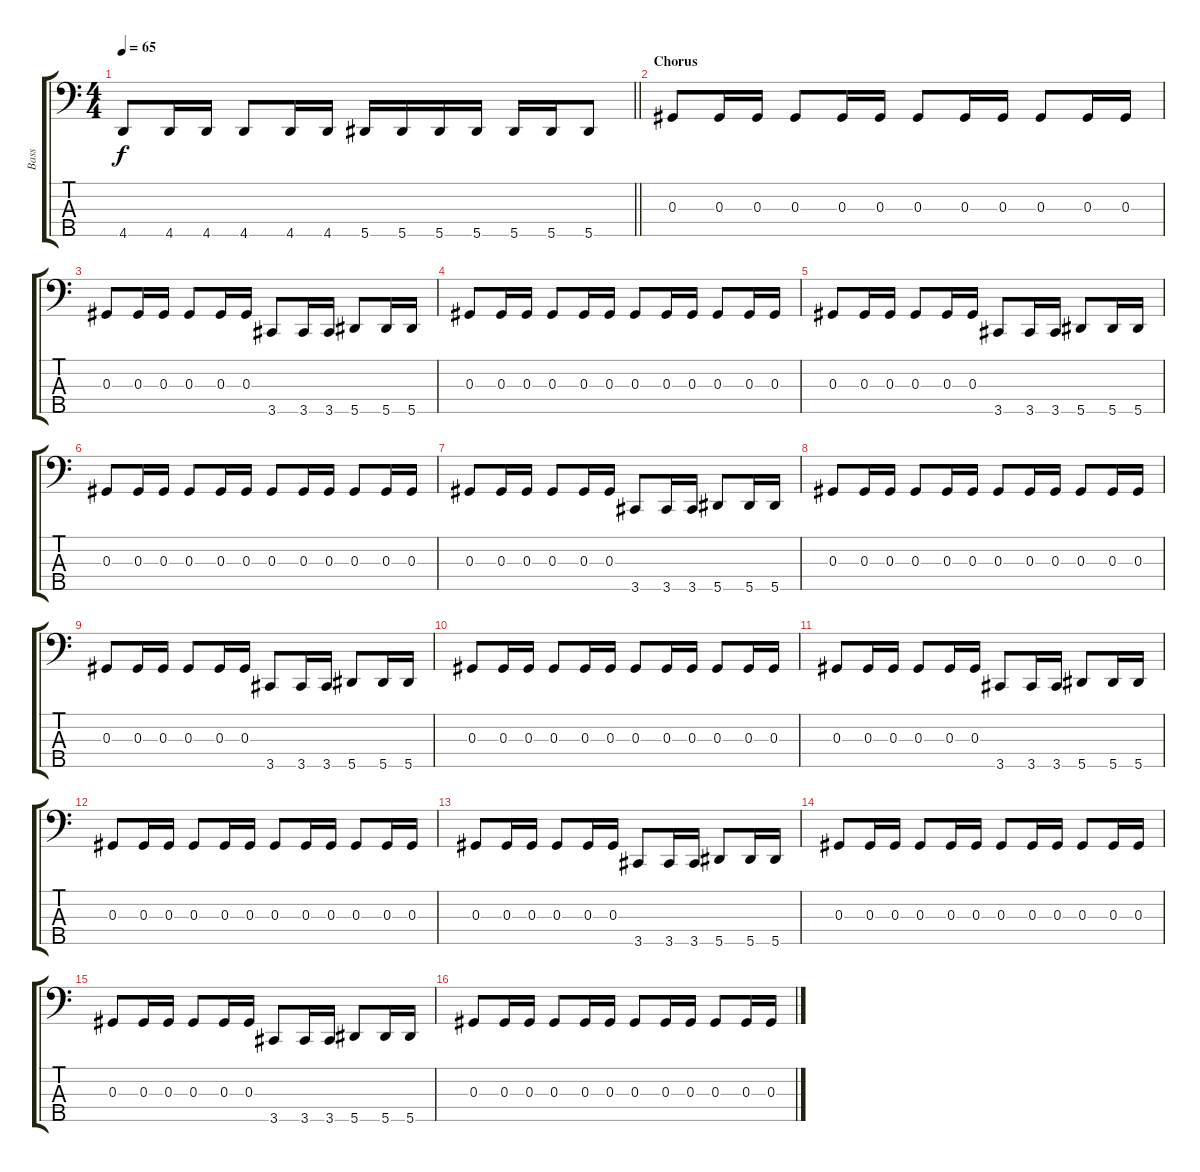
\track ("Bass" "Bass") {instrument electricbassfinger}
\staff {score tabs}
\tuning (Gb2 Db2 Ab1 Eb1 Bb0) {hide}
\ts (4 4)
\tempo 65
\clef f4
\barLineRight lightlight
\ks c
4.5.8{dy f} 4.5.16 4.5.16 4.5.8 4.5.16 4.5.16 5.5.16 5.5.16 5.5.16 5.5.16 5.5.16 5.5.16 5.5.8 |
\section ("" "Chorus")
0.3.8 0.3.16 0.3.16 0.3.8 0.3.16 0.3.16 0.3.8 0.3.16 0.3.16 0.3.8 0.3.16 0.3.16 |
0.3.8 0.3.16 0.3.16 0.3.8 0.3.16 0.3.16 3.5.8 3.5.16 3.5.16 5.5.8 5.5.16 5.5.16 |
0.3.8 0.3.16 0.3.16 0.3.8 0.3.16 0.3.16 0.3.8 0.3.16 0.3.16 0.3.8 0.3.16 0.3.16 |
0.3.8 0.3.16 0.3.16 0.3.8 0.3.16 0.3.16 3.5.8 3.5.16 3.5.16 5.5.8 5.5.16 5.5.16 |
0.3.8 0.3.16 0.3.16 0.3.8 0.3.16 0.3.16 0.3.8 0.3.16 0.3.16 0.3.8 0.3.16 0.3.16 |
0.3.8 0.3.16 0.3.16 0.3.8 0.3.16 0.3.16 3.5.8 3.5.16 3.5.16 5.5.8 5.5.16 5.5.16 |
0.3.8 0.3.16 0.3.16 0.3.8 0.3.16 0.3.16 0.3.8 0.3.16 0.3.16 0.3.8 0.3.16 0.3.16 |
0.3.8 0.3.16 0.3.16 0.3.8 0.3.16 0.3.16 3.5.8 3.5.16 3.5.16 5.5.8 5.5.16 5.5.16 |
0.3.8 0.3.16 0.3.16 0.3.8 0.3.16 0.3.16 0.3.8 0.3.16 0.3.16 0.3.8 0.3.16 0.3.16 |
0.3.8 0.3.16 0.3.16 0.3.8 0.3.16 0.3.16 3.5.8 3.5.16 3.5.16 5.5.8 5.5.16 5.5.16 |
0.3.8 0.3.16 0.3.16 0.3.8 0.3.16 0.3.16 0.3.8 0.3.16 0.3.16 0.3.8 0.3.16 0.3.16 |
0.3.8 0.3.16 0.3.16 0.3.8 0.3.16 0.3.16 3.5.8 3.5.16 3.5.16 5.5.8 5.5.16 5.5.16 |
0.3.8 0.3.16 0.3.16 0.3.8 0.3.16 0.3.16 0.3.8 0.3.16 0.3.16 0.3.8 0.3.16 0.3.16 |
0.3.8 0.3.16 0.3.16 0.3.8 0.3.16 0.3.16 3.5.8 3.5.16 3.5.16 5.5.8 5.5.16 5.5.16 |
0.3.8 0.3.16 0.3.16 0.3.8 0.3.16 0.3.16 0.3.8 0.3.16 0.3.16 0.3.8 0.3.16 0.3.16
